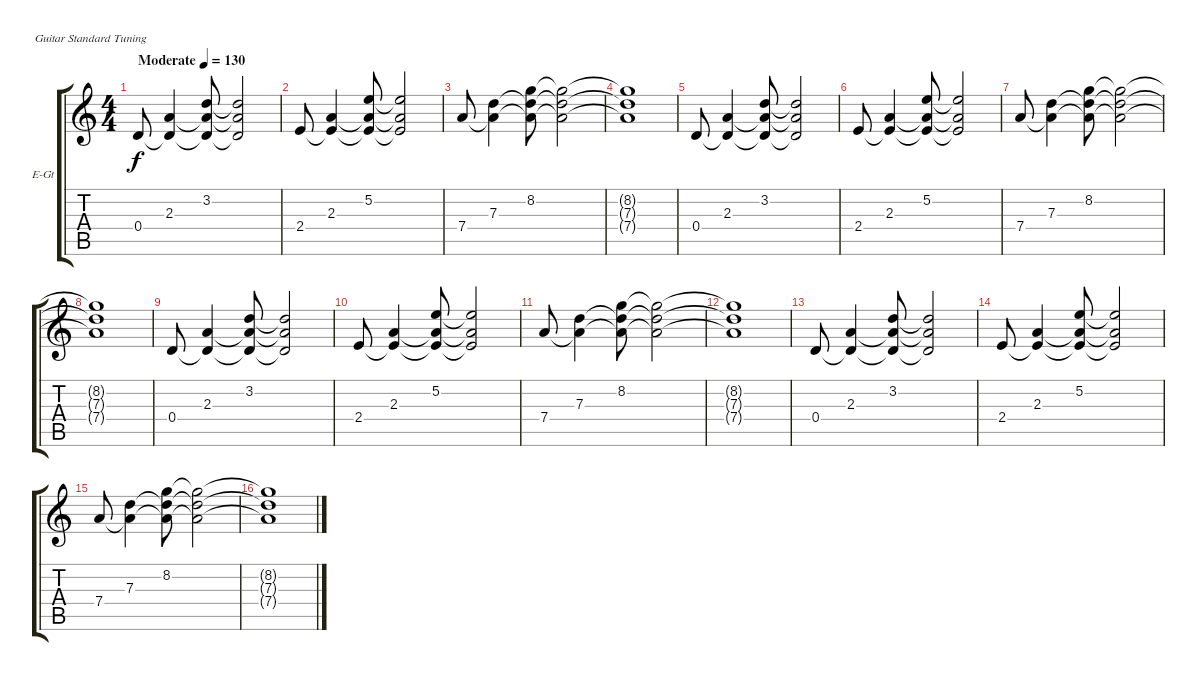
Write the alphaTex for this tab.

\bracketExtendMode groupsimilarinstruments
\firstSystemTrackNameOrientation horizontal
\otherSystemsTrackNameOrientation horizontal
\track ("Вадим" "E-Gt") {instrument distortionguitar}
\staff {score tabs}
\tuning (E4 B3 G3 D3 A2 E2)
\ts (4 4)
\beaming (8 2 2 2 2)
\tempo (130 "Moderate")
\clef g2
\ks c
0.4.8{dy f instrument distortionguitar} (2.3 0.4{t}).4 (3.2 2.3{t} 0.4{t}).8 (3.2{t} 2.3{t} 0.4{t}).2 |
2.4.8 (2.3 2.4{t}).4 (5.2 2.3{t} 2.4{t}).8 (5.2{t} 2.3{t} 2.4{t}).2 |
7.4.8 (7.3 7.4{t}).4 (8.2 7.3{t} 7.4{t}).8 (8.2{t} 7.3{t} 7.4{t}).2 |
(8.2{t} 7.3{t} 7.4{t}).1 |
0.4.8 (2.3 0.4{t}).4 (3.2 2.3{t} 0.4{t}).8 (3.2{t} 2.3{t} 0.4{t}).2 |
2.4.8 (2.3 2.4{t}).4 (5.2 2.3{t} 2.4{t}).8 (5.2{t} 2.3{t} 2.4{t}).2 |
7.4.8 (7.3 7.4{t}).4 (8.2 7.3{t} 7.4{t}).8 (8.2{t} 7.3{t} 7.4{t}).2 |
(8.2{t} 7.3{t} 7.4{t}).1 |
0.4.8 (2.3 0.4{t}).4 (3.2 2.3{t} 0.4{t}).8 (3.2{t} 2.3{t} 0.4{t}).2 |
2.4.8 (2.3 2.4{t}).4 (5.2 2.3{t} 2.4{t}).8 (5.2{t} 2.3{t} 2.4{t}).2 |
7.4.8 (7.3 7.4{t}).4 (8.2 7.3{t} 7.4{t}).8 (8.2{t} 7.3{t} 7.4{t}).2 |
(8.2{t} 7.3{t} 7.4{t}).1 |
0.4.8 (2.3 0.4{t}).4 (3.2 2.3{t} 0.4{t}).8 (3.2{t} 2.3{t} 0.4{t}).2 |
2.4.8 (2.3 2.4{t}).4 (5.2 2.3{t} 2.4{t}).8 (5.2{t} 2.3{t} 2.4{t}).2 |
7.4.8 (7.3 7.4{t}).4 (8.2 7.3{t} 7.4{t}).8 (8.2{t} 7.3{t} 7.4{t}).2 |
(8.2{t} 7.3{t} 7.4{t}).1
